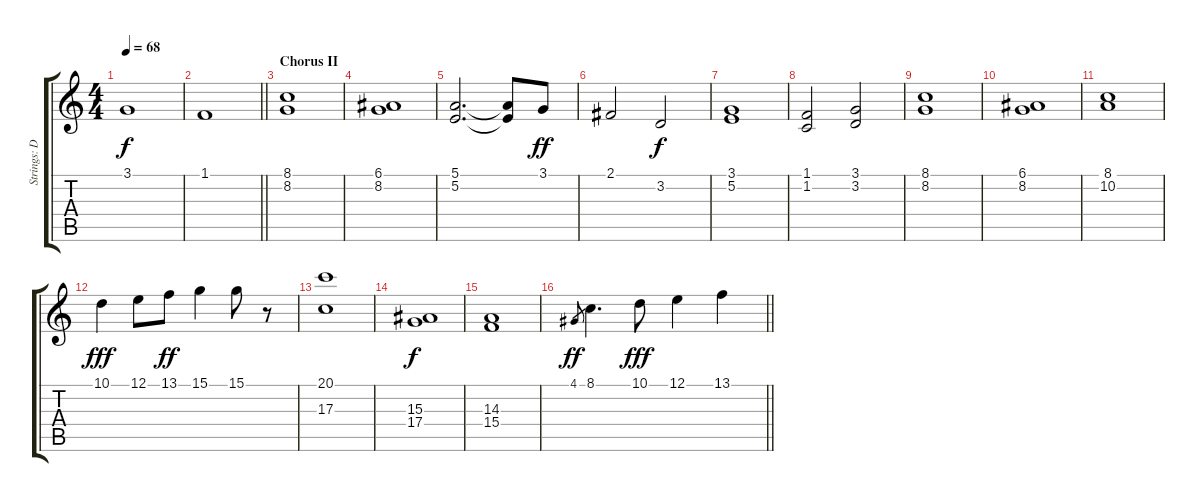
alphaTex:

\track ("Strings: Del Newman" "Strings: D") {instrument stringensemble1}
\staff {score tabs}
\tuning (E4 B3 G3 D3 A2 E2) {hide}
\ts (4 4)
\tempo 68
\clef g2
\ks c
3.1.1{dy f} |
\barLineRight lightlight
1.1.1 |
\section ("" "Chorus II")
(8.1 8.2).1 |
(6.1 8.2).1 |
(5.1 5.2).2{d} (5.1{t} 5.2{t}).8 3.1.8{dy ff} |
2.1.2 3.2.2{dy f} |
(3.1 5.2).1 |
(1.1 1.2).2 (3.1 3.2).2 |
(8.1 8.2).1 |
(6.1 8.2).1 |
(8.1 10.2).1 |
10.1.4{dy fff} 12.1.8 13.1.8{dy ff} 15.1.4 15.1.8 r.8 |
(20.1 17.3).1 |
(15.3 17.4).1{dy f} |
(14.3 15.4).1 |
\barLineRight lightlight
4.1.8{gr dy ff} 8.1.4{d} 10.1.8{dy fff} 12.1.4 13.1.4
